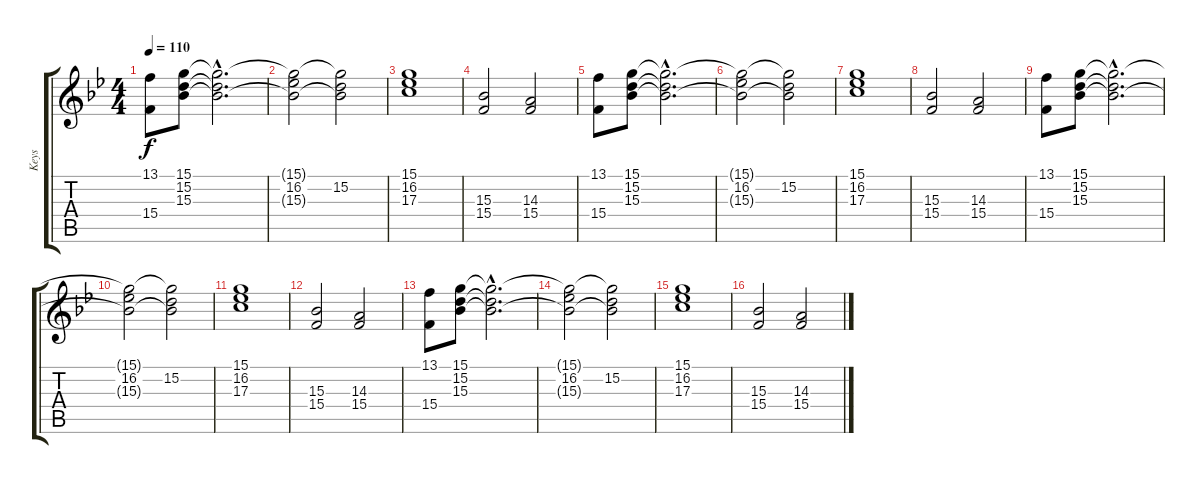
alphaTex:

\track ("Keys" "Keys") {instrument stringensemble2}
\staff {score tabs}
\tuning (E4 B3 G3 D3 A2 E2) {hide}
\ts (4 4)
\tempo 110
\clef g2
\ks gminor
(13.1 15.4).8{dy f instrument stringensemble1} (15.1 15.2 15.3).8 (15.1{hac t} 15.2{hac t} 15.3{hac t}).2{d} |
(15.1{t} 16.2 15.3{t}).2 (15.1{t} 15.2 15.3{t}).2 |
(15.1 16.2 17.3).1 |
(15.3 15.4).2 (14.3 15.4).2 |
(13.1 15.4).8{instrument stringensemble1} (15.1 15.2 15.3).8 (15.1{hac t} 15.2{hac t} 15.3{hac t}).2{d} |
(15.1{t} 16.2 15.3{t}).2 (15.1{t} 15.2 15.3{t}).2 |
(15.1 16.2 17.3).1 |
(15.3 15.4).2 (14.3 15.4).2 |
(13.1 15.4).8{instrument stringensemble1} (15.1 15.2 15.3).8 (15.1{hac t} 15.2{hac t} 15.3{hac t}).2{d} |
(15.1{t} 16.2 15.3{t}).2 (15.1{t} 15.2 15.3{t}).2 |
(15.1 16.2 17.3).1 |
(15.3 15.4).2 (14.3 15.4).2 |
(13.1 15.4).8{instrument stringensemble1} (15.1 15.2 15.3).8 (15.1{hac t} 15.2{hac t} 15.3{hac t}).2{d} |
(15.1{t} 16.2 15.3{t}).2 (15.1{t} 15.2 15.3{t}).2 |
(15.1 16.2 17.3).1 |
(15.3 15.4).2 (14.3 15.4).2
